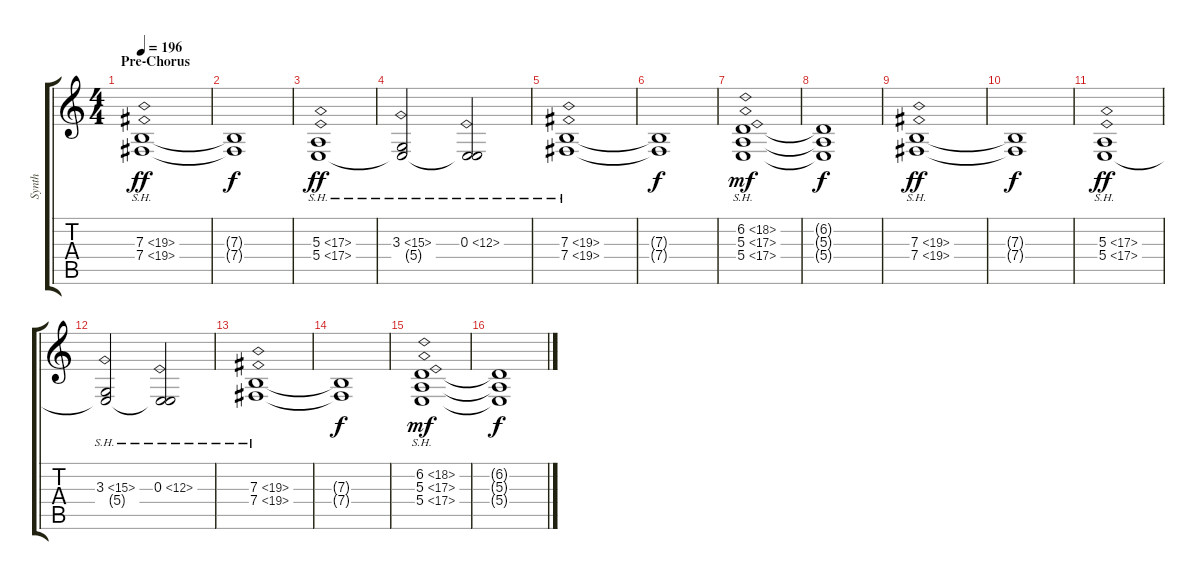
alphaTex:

\track ("Synth" "Synth") {instrument synthstrings2}
\staff {score tabs}
\tuning (Db4 Ab3 E3 B2 Gb2 B1) {hide}
\ts (4 4)
\section ("" "Pre-Chorus")
\tempo 196
\clef g2
\ks c
(7.3{sh 12} 7.4{sh 12}).1{dy ff} |
(7.3{t} 7.4{t}).1{dy f} |
(5.3{sh 12} 5.4{sh 12}).1{dy ff} |
(3.3{sh 12} 5.4{t}).2 (0.3{sh 12} 5.4{t}).2 |
(7.3{sh 12} 7.4{sh 12}).1 |
(7.3{t} 7.4{t}).1{dy f} |
(6.2{sh 12} 5.3{sh 12} 5.4{sh 12}).1{dy mf} |
(6.2{t} 5.3{t} 5.4{t}).1{dy f} |
(7.3{sh 12} 7.4{sh 12}).1{dy ff} |
(7.3{t} 7.4{t}).1{dy f} |
(5.3{sh 12} 5.4{sh 12}).1{dy ff} |
(3.3{sh 12} 5.4{t}).2 (0.3{sh 12} 5.4{t}).2 |
(7.3{sh 12} 7.4{sh 12}).1 |
(7.3{t} 7.4{t}).1{dy f} |
(6.2{sh 12} 5.3{sh 12} 5.4{sh 12}).1{dy mf} |
(6.2{t} 5.3{t} 5.4{t}).1{dy f}
